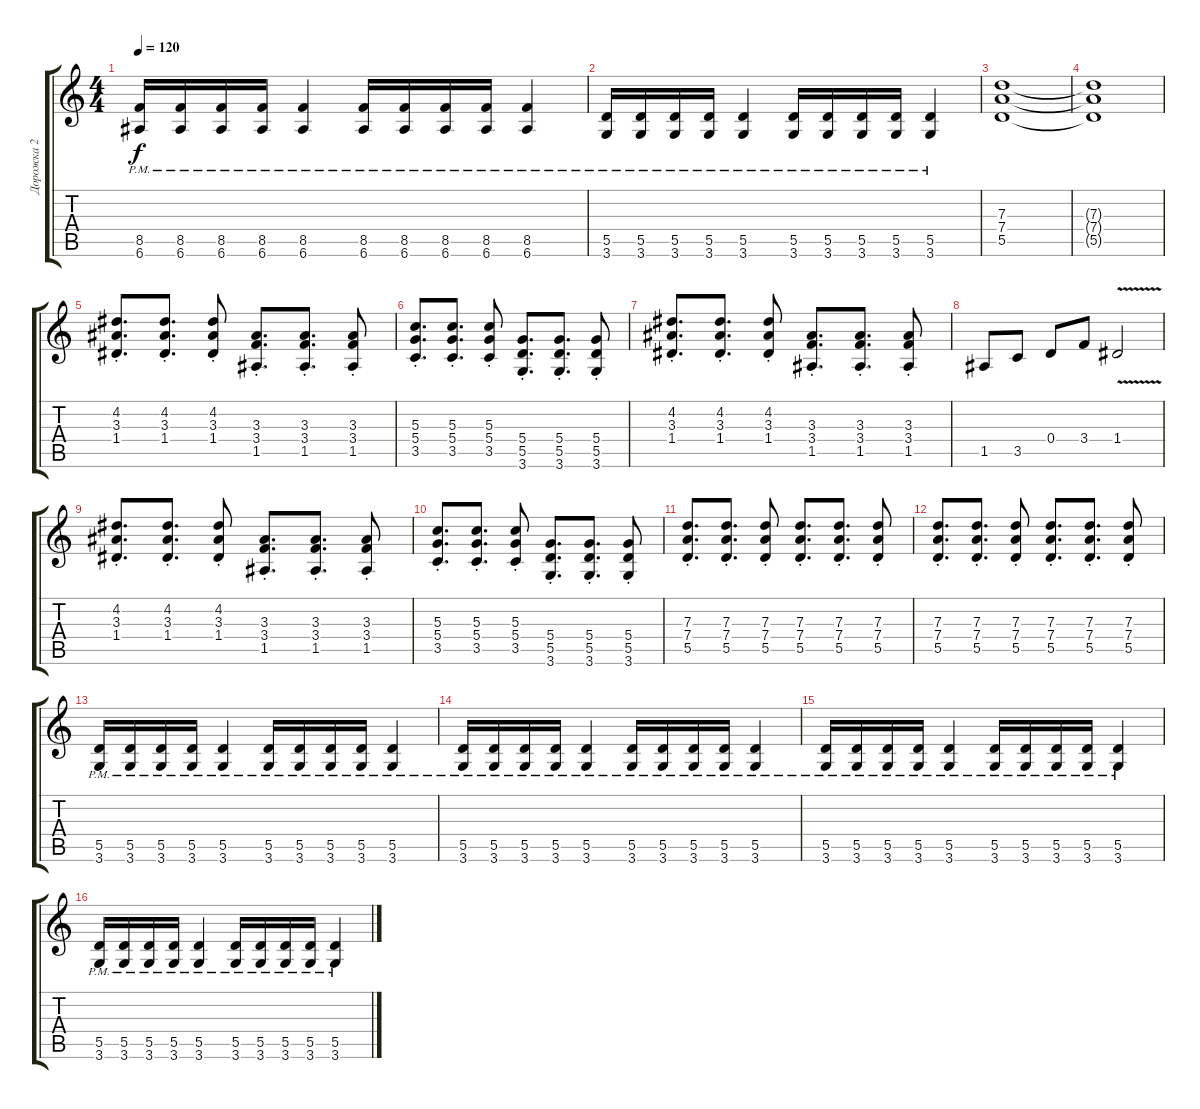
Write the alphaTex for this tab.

\track ("Дорожка 2" "Дорожка 2") {instrument distortionguitar}
\staff {score tabs}
\tuning (E4 B3 G3 D3 A2 E2) {hide}
\ts (4 4)
\tempo 120
\clef g2
\ks c
(8.5{pm} 6.6{pm}).16{dy f} (8.5{pm} 6.6{pm}).16 (8.5{pm} 6.6{pm}).16 (8.5{pm} 6.6{pm}).16 (8.5{pm} 6.6{pm}).4 (8.5{pm} 6.6{pm}).16 (8.5{pm} 6.6{pm}).16 (8.5{pm} 6.6{pm}).16 (8.5{pm} 6.6{pm}).16 (8.5{pm} 6.6{pm}).4 |
(5.5{pm} 3.6{pm}).16 (5.5{pm} 3.6{pm}).16 (5.5{pm} 3.6{pm}).16 (5.5{pm} 3.6{pm}).16 (5.5{pm} 3.6{pm}).4 (5.5{pm} 3.6{pm}).16 (5.5{pm} 3.6{pm}).16 (5.5{pm} 3.6{pm}).16 (5.5{pm} 3.6{pm}).16 (5.5{pm} 3.6{pm}).4 |
(7.3 7.4 5.5).1 |
(7.3{t} 7.4{t} 5.5{t}).1 |
(4.2{st} 3.3{st} 1.4{st}).8{d} (4.2{st} 3.3{st} 1.4{st}).8{d} (4.2{st} 3.3{st} 1.4{st}).8 (3.3{st} 3.4{st} 1.5{st}).8{d} (3.3{st} 3.4{st} 1.5{st}).8{d} (3.3{st} 3.4{st} 1.5{st}).8 |
(5.3{st} 5.4{st} 3.5{st}).8{d} (5.3{st} 5.4{st} 3.5{st}).8{d} (5.3{st} 5.4{st} 3.5{st}).8 (5.4{st} 5.5{st} 3.6{st}).8{d} (5.4{st} 5.5{st} 3.6{st}).8{d} (5.4{st} 5.5{st} 3.6{st}).8 |
(4.2{st} 3.3{st} 1.4{st}).8{d} (4.2{st} 3.3{st} 1.4{st}).8{d} (4.2{st} 3.3{st} 1.4{st}).8 (3.3{st} 3.4{st} 1.5{st}).8{d} (3.3{st} 3.4{st} 1.5{st}).8{d} (3.3{st} 3.4{st} 1.5{st}).8 |
1.5.8 3.5.8 0.4.8 3.4.8 1.4{v}.2 |
(4.2{st} 3.3{st} 1.4{st}).8{d} (4.2{st} 3.3{st} 1.4{st}).8{d} (4.2{st} 3.3{st} 1.4{st}).8 (3.3{st} 3.4{st} 1.5{st}).8{d} (3.3{st} 3.4{st} 1.5{st}).8{d} (3.3{st} 3.4{st} 1.5{st}).8 |
(5.3{st} 5.4{st} 3.5{st}).8{d} (5.3{st} 5.4{st} 3.5{st}).8{d} (5.3{st} 5.4{st} 3.5{st}).8 (5.4{st} 5.5{st} 3.6{st}).8{d} (5.4{st} 5.5{st} 3.6{st}).8{d} (5.4{st} 5.5{st} 3.6{st}).8 |
(7.3{st} 7.4{st} 5.5{st}).8{d} (7.3{st} 7.4{st} 5.5{st}).8{d} (7.3{st} 7.4{st} 5.5{st}).8 (7.3{st} 7.4{st} 5.5{st}).8{d} (7.3{st} 7.4{st} 5.5{st}).8{d} (7.3{st} 7.4{st} 5.5{st}).8 |
(7.3{st} 7.4{st} 5.5{st}).8{d} (7.3{st} 7.4{st} 5.5{st}).8{d} (7.3{st} 7.4{st} 5.5{st}).8 (7.3{st} 7.4{st} 5.5{st}).8{d} (7.3{st} 7.4{st} 5.5{st}).8{d} (7.3{st} 7.4{st} 5.5{st}).8 |
(5.5{pm} 3.6{pm}).16 (5.5{pm} 3.6{pm}).16 (5.5{pm} 3.6{pm}).16 (5.5{pm} 3.6{pm}).16 (5.5{pm} 3.6{pm}).4 (5.5{pm} 3.6{pm}).16 (5.5{pm} 3.6{pm}).16 (5.5{pm} 3.6{pm}).16 (5.5{pm} 3.6{pm}).16 (5.5{pm} 3.6{pm}).4 |
(5.5{pm} 3.6{pm}).16 (5.5{pm} 3.6{pm}).16 (5.5{pm} 3.6{pm}).16 (5.5{pm} 3.6{pm}).16 (5.5{pm} 3.6{pm}).4 (5.5{pm} 3.6{pm}).16 (5.5{pm} 3.6{pm}).16 (5.5{pm} 3.6{pm}).16 (5.5{pm} 3.6{pm}).16 (5.5{pm} 3.6{pm}).4 |
(5.5{pm} 3.6{pm}).16 (5.5{pm} 3.6{pm}).16 (5.5{pm} 3.6{pm}).16 (5.5{pm} 3.6{pm}).16 (5.5{pm} 3.6{pm}).4 (5.5{pm} 3.6{pm}).16 (5.5{pm} 3.6{pm}).16 (5.5{pm} 3.6{pm}).16 (5.5{pm} 3.6{pm}).16 (5.5{pm} 3.6{pm}).4 |
(5.5{pm} 3.6{pm}).16 (5.5{pm} 3.6{pm}).16 (5.5{pm} 3.6{pm}).16 (5.5{pm} 3.6{pm}).16 (5.5{pm} 3.6{pm}).4 (5.5{pm} 3.6{pm}).16 (5.5{pm} 3.6{pm}).16 (5.5{pm} 3.6{pm}).16 (5.5{pm} 3.6{pm}).16 (5.5{pm} 3.6{pm}).4
